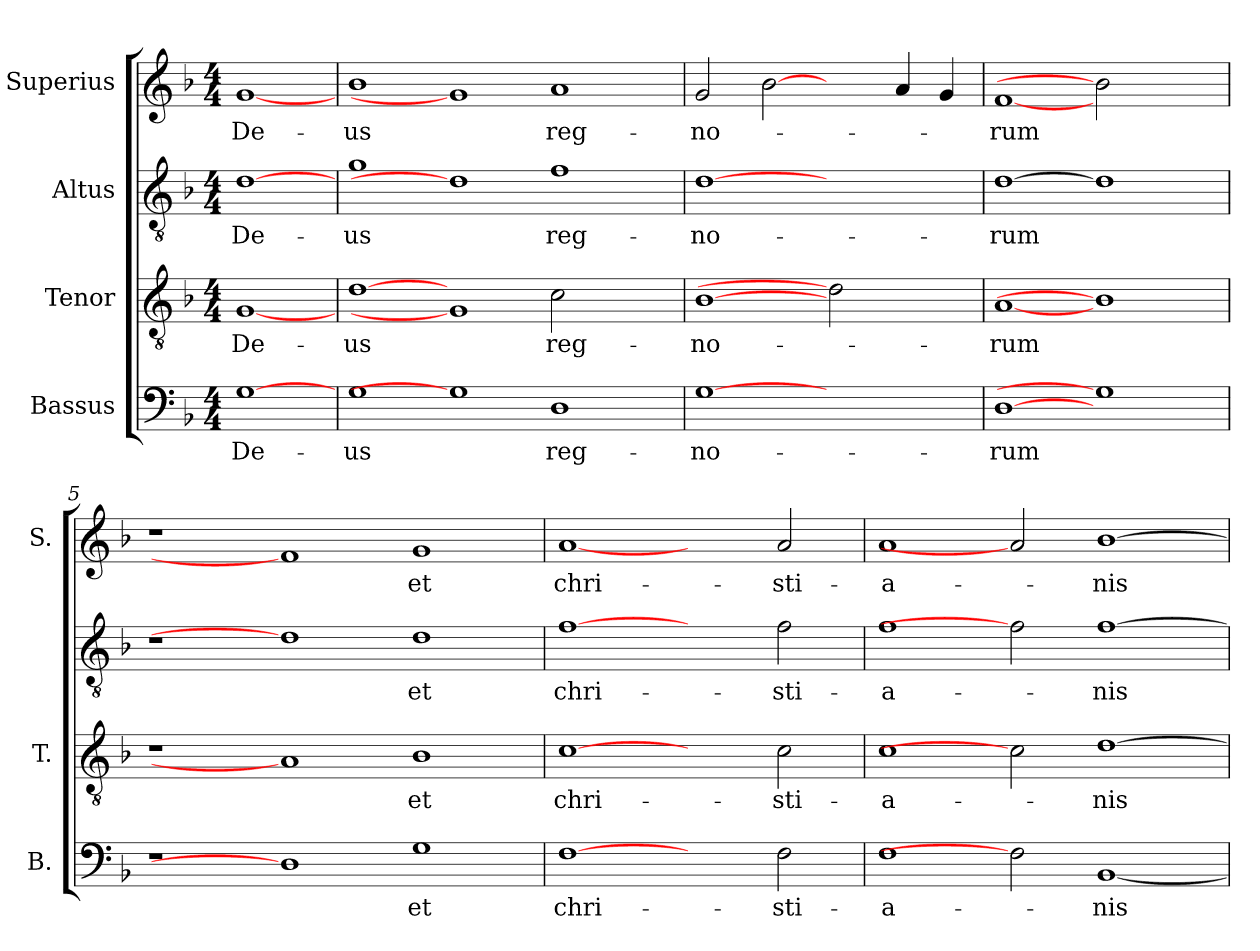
**kern	**text	**kern	**text	**kern	**text	**kern	**text
*part4	*part4	*part3	*part3	*part2	*part2	*part1	*part1
*staff4	*staff4	*staff3	*staff3	*staff2	*staff2	*staff1	*staff1
*I"Bassus	*	*I"Tenor	*	*I"Altus	*	*I"Superius	*
*I'B.	*	*I'T.	*	*	*	*I'S.	*
!!LO:PB:g=z
*clefF4	*	*clefGv2	*	*clefGv2	*	*clefG2	*
*	*	*ITrd7c12	*	*ITrd7c12	*	*	*
*k[b-]	*	*k[b-]	*	*k[b-]	*	*k[b-]	*
*F:	*	*F:	*	*F:	*	*F:	*
*M4/4	*	*M4/4	*	*M4/4	*	*M4/4	*
=1	=1	=1	=1	=1	=1	=1	=1
!	!LO:LY:b:color=#000000	!	!	!	!	!	!
!	!	!	!LO:LY:b:color=#000000	!	!	!	!
!	!	!	!	!	!LO:LY:b:color=#000000	!	!
!	!	!	!	!	!	!	!LO:LY:b:color=#000000
[1Gi	De-	[1GGi	De-	[1Di	De-	[1gi	De-
=2	=2	=2	=2	=2	=2	=2	=2
!	!LO:LY:b:color=#000000	!	!	!	!	!	!
!	!	!	!LO:LY:b:color=#000000	!	!	!	!
!	!	!	!	!	!LO:LY:b:color=#000000	!	!
!	!	!	!	!	!	!	!LO:LY:b:color=#000000
1Gi	-us	[1Di	-us	1Gi	-us	1b-i	-us
1Gi]	.	1GGi]	.	1Di]	.	1gi]	.
!	!LO:LY:b:color=#000000	!	!	!	!	!	!
!	!	!	!LO:LY:b:color=#000000	!	!	!	!
!	!	!	!	!	!LO:LY:b:color=#000000	!	!
!	!	!	!	!	!	!	!LO:LY:b:color=#000000
1Di	reg-	2Ci\	reg-	1Fi	reg-	1ai	reg-
.	.	2ryy	.	.	.	.	.
=3	=3	=3	=3	=3	=3	=3	=3
!	!LO:LY:b:color=#000000	!	!	!	!	!	!
!	!	!	!LO:LY:b:color=#000000	!	!	!	!
!	!	!	!	!	!LO:LY:b:color=#000000	!	!
!	!	!	!	!	!	!	!LO:LY:b:color=#000000
[1Gi	-no-	[1BB-i	-no-	[1Di	-no-	2gi/	-no-
.	.	.	.	.	.	[2b-i	.
1ryy	.	2Di]	.	1ryy	.	2ryy	.
.	.	2ryy	.	.	.	4ai/	.
.	.	.	.	.	.	4gi/	.
=4	=4	=4	=4	=4	=4	=4	=4
!	!LO:LY:b:color=#000000	!	!	!	!	!	!
!	!	!	!LO:LY:b:color=#000000	!	!	!	!
!	!	!	!	!	!LO:LY:b:color=#000000	!	!
!	!	!	!	!	!	!	!LO:LY:b:color=#000000
[1Di	-rum	[1AAi	-rum	[1Di	-rum	[1fi	-rum
1Gi]	.	1BB-i]	.	1Di]	.	2b-i]	.
.	.	.	.	.	.	2ryy	.
=5	=5	=5	=5	=5	=5	=5	=5
1r	.	1r	.	1r	.	1r	.
1Di]	.	1AAi]	.	1Di]	.	1fi]	.
!	!LO:LY:b:color=#000000	!	!	!	!	!	!
!	!	!	!LO:LY:b:color=#000000	!	!	!	!
!	!	!	!	!	!LO:LY:b:color=#000000	!	!
!	!	!	!	!	!	!	!LO:LY:b:color=#000000
1Gi	et	1BB-i	et	1Di	et	1gi	et
!!LO:LB:g=z
=6	=6	=6	=6	=6	=6	=6	=6
!	!LO:LY:b:color=#000000	!	!	!	!	!	!
!	!	!	!LO:LY:b:color=#000000	!	!	!	!
!	!	!	!	!	!LO:LY:b:color=#000000	!	!
!	!	!	!	!	!	!	!LO:LY:b:color=#000000
[1Fi	chri-	[1Ci	chri-	[1Fi	chri-	[1ai	chri-
2ryy	.	2ryy	.	2ryy	.	2ryy	.
!	!LO:LY:b:color=#000000	!	!	!	!	!	!
!	!	!	!LO:LY:b:color=#000000	!	!	!	!
!	!	!	!	!	!LO:LY:b:color=#000000	!	!
!	!	!	!	!	!	!	!LO:LY:b:color=#000000
2Fi\	-sti-	2Ci\	-sti-	2Fi\	-sti-	2ai/	-sti-
=7	=7	=7	=7	=7	=7	=7	=7
!	!LO:LY:b:color=#000000	!	!	!	!	!	!
!	!	!	!LO:LY:b:color=#000000	!	!	!	!
!	!	!	!	!	!LO:LY:b:color=#000000	!	!
!	!	!	!	!	!	!	!LO:LY:b:color=#000000
1Fi	-a-	1Ci	-a-	1Fi	-a-	1ai	-a-
2Fi]	.	2Ci]	.	2Fi]	.	2ai]	.
!	!LO:LY:b:color=#000000	!	!	!	!	!	!
!	!	!	!LO:LY:b:color=#000000	!	!	!	!
!	!	!	!	!	!LO:LY:b:color=#000000	!	!
!	!	!	!	!	!	!	!LO:LY:b:color=#000000
[<1BB-i	-nis-	[>1Di	-nis-	[>1Fi	-nis-	[>1b-i	-nis-
=	=	=	=	=	=	=	=
*-	*-	*-	*-	*-	*-	*-	*-
